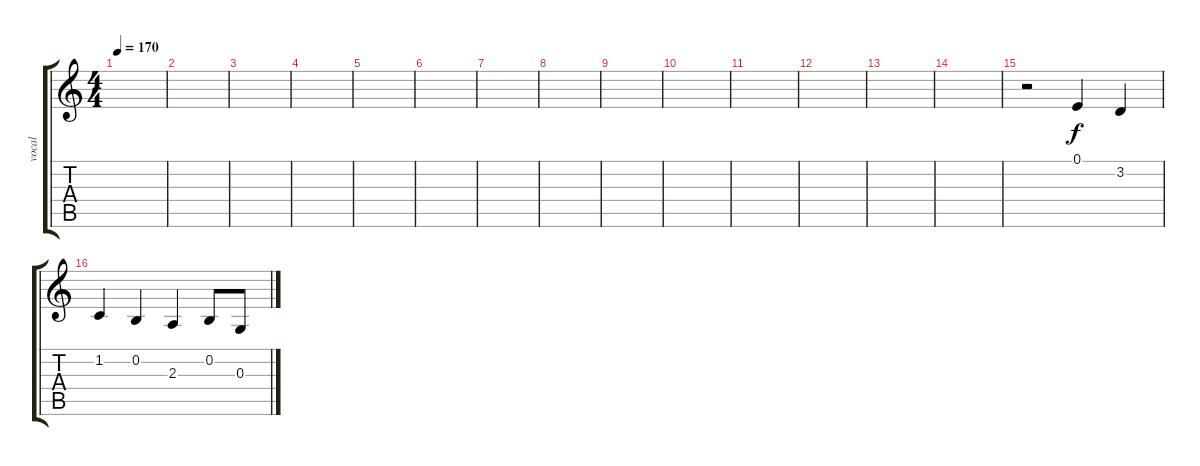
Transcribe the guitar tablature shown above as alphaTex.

\track ("vocal" "vocal") {instrument flute}
\staff {score tabs}
\tuning (E4 B3 G3 D3 A2 E2) {hide}
\ts (4 4)
\tempo 170
\clef g2
\ks c
|
|
|
|
|
|
|
|
|
|
|
|
|
|
r.2 0.1.4 3.2.4 |
1.2.4 0.2.4 2.3.4 0.2.8 0.3.8
